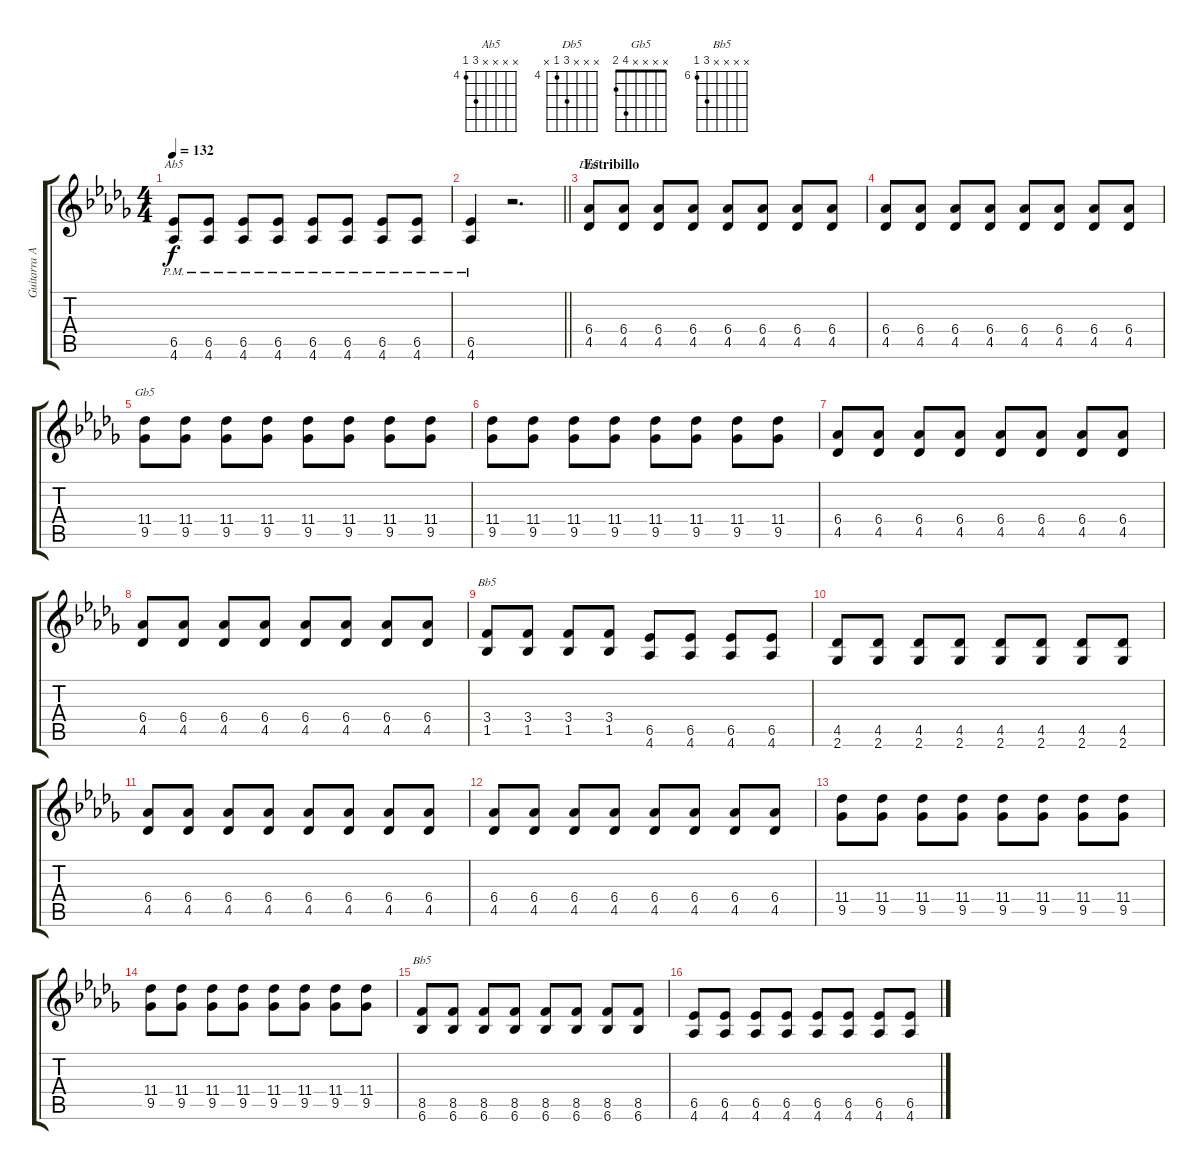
\track ("Guitarra Acomp." "Guitarra A") {instrument overdrivenguitar}
\staff {score tabs}
\tuning (E4 B3 G3 D3 A2 E2) {hide}
\chord ("Ab5" x x x x 6 4) {firstfret 4}
\chord ("Db5" x x x 6 4 x) {firstfret 4}
\chord ("Gb5" x x x x 4 2)
\chord ("Bb5" x x x 3 1 x)
\chord ("Bb5" x x x x 8 6) {firstfret 6}
\ts (4 4)
\tempo 132
\clef g2
\ks db
(6.5{pm} 4.6{pm}).8{ch "Ab5" dy f} (6.5{pm} 4.6{pm}).8 (6.5{pm} 4.6{pm}).8 (6.5{pm} 4.6{pm}).8 (6.5{pm} 4.6{pm}).8 (6.5{pm} 4.6{pm}).8 (6.5{pm} 4.6{pm}).8 (6.5{pm} 4.6{pm}).8 |
\barLineRight lightlight
(6.5{pm} 4.6{pm}).4 r.2{d} |
\section ("" "Estribillo")
(6.4 4.5).8{ch "Db5"} (6.4 4.5).8 (6.4 4.5).8 (6.4 4.5).8 (6.4 4.5).8 (6.4 4.5).8 (6.4 4.5).8 (6.4 4.5).8 |
(6.4 4.5).8 (6.4 4.5).8 (6.4 4.5).8 (6.4 4.5).8 (6.4 4.5).8 (6.4 4.5).8 (6.4 4.5).8 (6.4 4.5).8 |
(11.4 9.5).8{ch "Gb5"} (11.4 9.5).8 (11.4 9.5).8 (11.4 9.5).8 (11.4 9.5).8 (11.4 9.5).8 (11.4 9.5).8 (11.4 9.5).8 |
(11.4 9.5).8 (11.4 9.5).8 (11.4 9.5).8 (11.4 9.5).8 (11.4 9.5).8 (11.4 9.5).8 (11.4 9.5).8 (11.4 9.5).8 |
(6.4 4.5).8 (6.4 4.5).8 (6.4 4.5).8 (6.4 4.5).8 (6.4 4.5).8 (6.4 4.5).8 (6.4 4.5).8 (6.4 4.5).8 |
(6.4 4.5).8 (6.4 4.5).8 (6.4 4.5).8 (6.4 4.5).8 (6.4 4.5).8 (6.4 4.5).8 (6.4 4.5).8 (6.4 4.5).8 |
(3.4 1.5).8{ch "Bb5"} (3.4 1.5).8 (3.4 1.5).8 (3.4 1.5).8 (6.5 4.6).8 (6.5 4.6).8 (6.5 4.6).8 (6.5 4.6).8 |
(4.5 2.6).8 (4.5 2.6).8 (4.5 2.6).8 (4.5 2.6).8 (4.5 2.6).8 (4.5 2.6).8 (4.5 2.6).8 (4.5 2.6).8 |
(6.4 4.5).8 (6.4 4.5).8 (6.4 4.5).8 (6.4 4.5).8 (6.4 4.5).8 (6.4 4.5).8 (6.4 4.5).8 (6.4 4.5).8 |
(6.4 4.5).8 (6.4 4.5).8 (6.4 4.5).8 (6.4 4.5).8 (6.4 4.5).8 (6.4 4.5).8 (6.4 4.5).8 (6.4 4.5).8 |
(11.4 9.5).8 (11.4 9.5).8 (11.4 9.5).8 (11.4 9.5).8 (11.4 9.5).8 (11.4 9.5).8 (11.4 9.5).8 (11.4 9.5).8 |
(11.4 9.5).8 (11.4 9.5).8 (11.4 9.5).8 (11.4 9.5).8 (11.4 9.5).8 (11.4 9.5).8 (11.4 9.5).8 (11.4 9.5).8 |
(8.5 6.6).8{ch "Bb5"} (8.5 6.6).8 (8.5 6.6).8 (8.5 6.6).8 (8.5 6.6).8 (8.5 6.6).8 (8.5 6.6).8 (8.5 6.6).8 |
(6.5 4.6).8 (6.5 4.6).8 (6.5 4.6).8 (6.5 4.6).8 (6.5 4.6).8 (6.5 4.6).8 (6.5 4.6).8 (6.5 4.6).8
